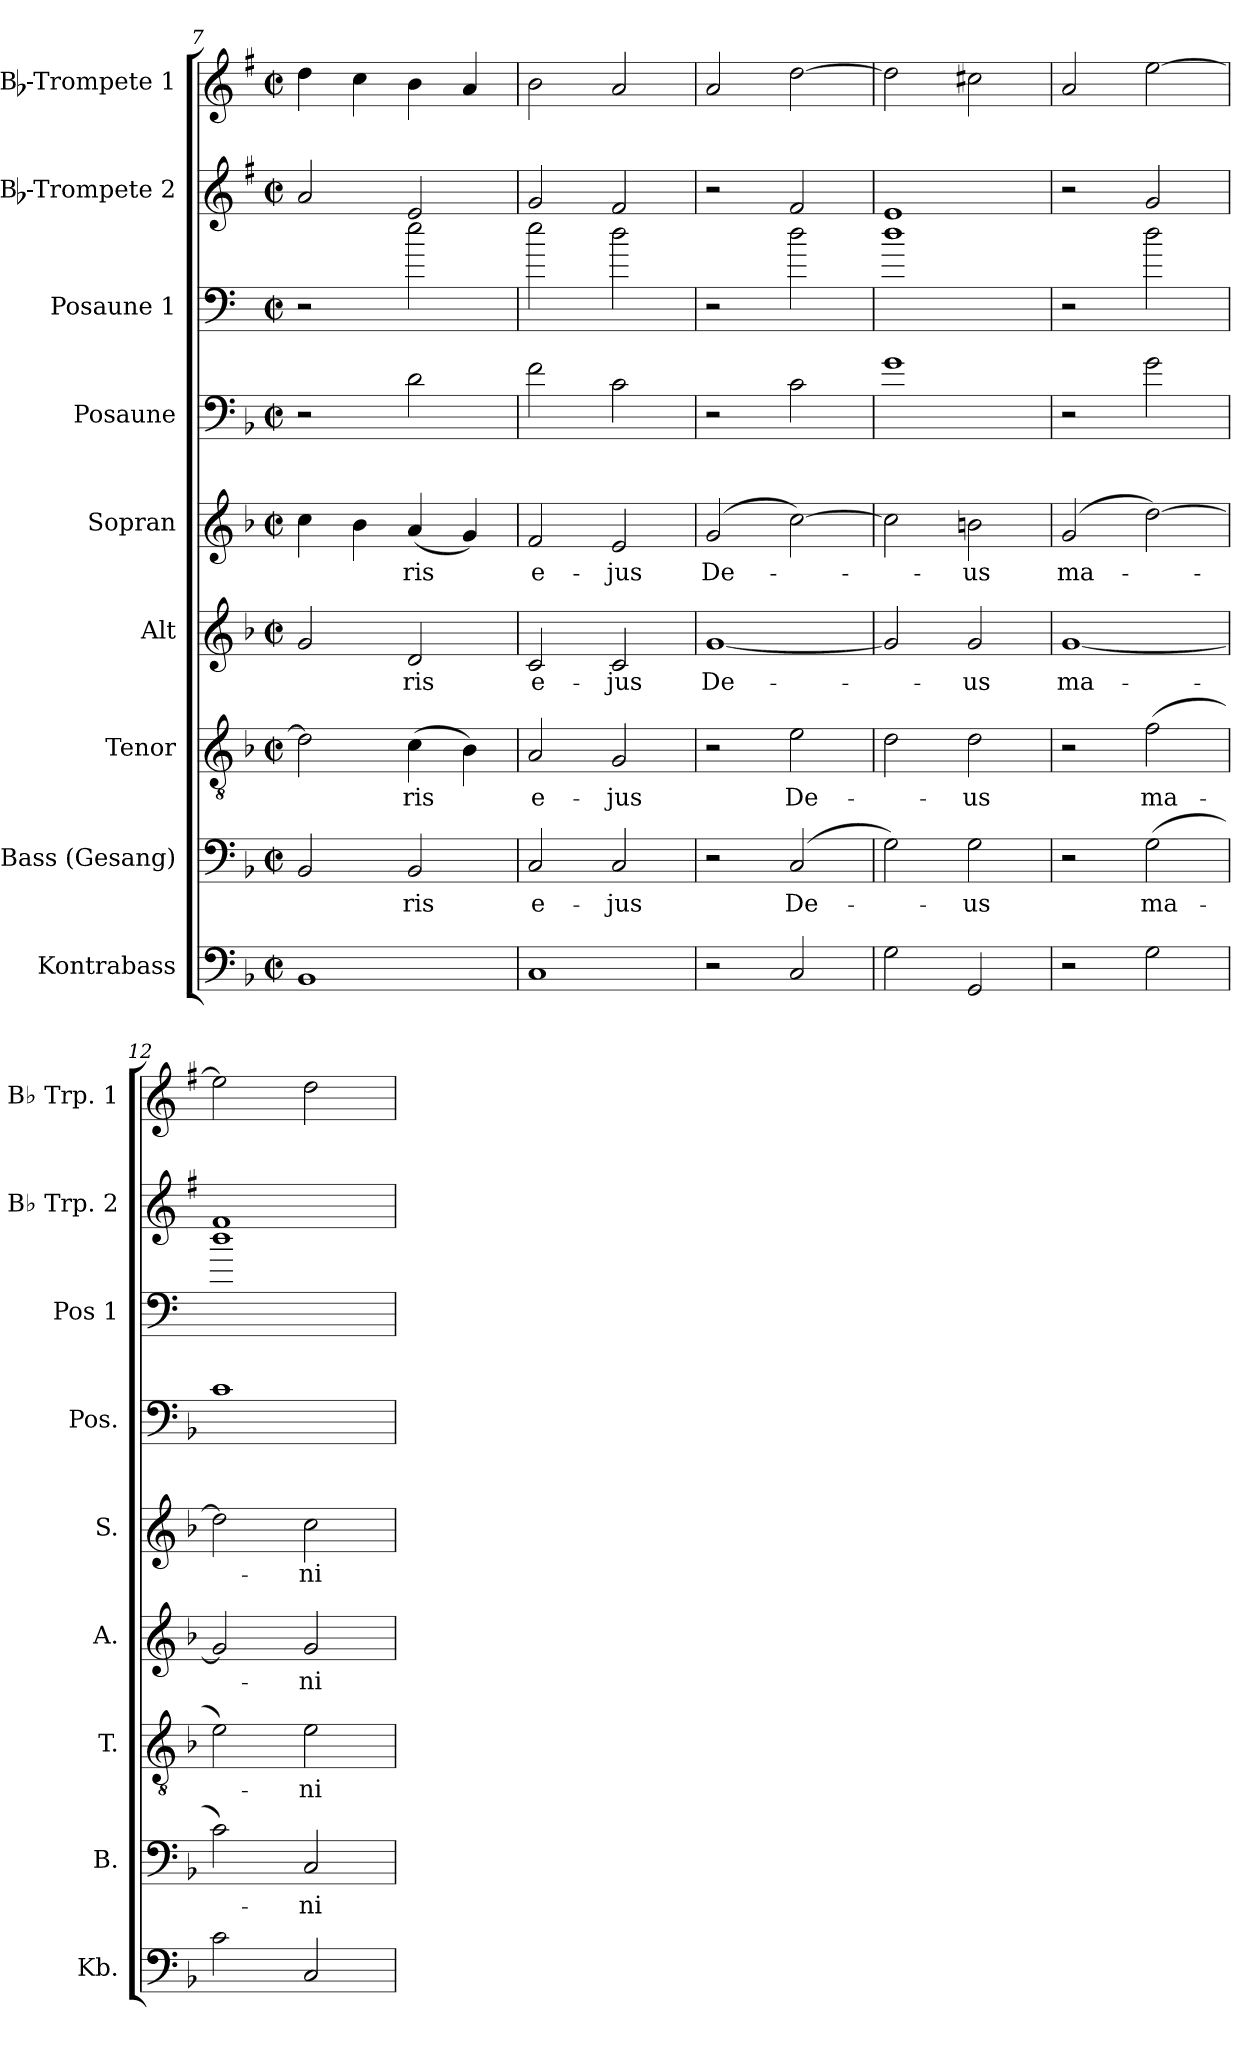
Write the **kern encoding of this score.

**kern	**kern	**text	**kern	**text	**kern	**text	**kern	**text	**kern	**kern	**kern	**kern
*part9	*part8	*part8	*part7	*part7	*part6	*part6	*part5	*part5	*part4	*part3	*part2	*part1
*staff9	*staff8	*staff8	*staff7	*staff7	*staff6	*staff6	*staff5	*staff5	*staff4	*staff3	*staff2	*staff1
*I"Kontrabass	*I"Bass (Gesang)	*	*I"Tenor	*	*I"Alt	*	*I"Sopran	*	*I"Posaune	*I"Posaune 1	*I"Bb-Trompete 2	*I"Bb-Trompete 1
*I'Kb.	*I'B.	*	*I'T.	*	*I'A.	*	*I'S.	*	*I'Pos.	*I'Pos 1	*I'Bb Trp. 2	*I'Bb Trp. 1
*clefF4	*clefF4	*	*clefGv2	*	*clefG2	*	*clefG2	*	*clefF4	*clefF4	*clefG2	*clefG2
*ITrd7c12	*	*	*	*	*	*	*	*	*	*ITrd4c7	*ITrd1c2	*ITrd1c2
*k[b-]	*k[b-]	*	*k[b-]	*	*k[b-]	*	*k[b-]	*	*k[b-]	*k[b-]	*k[b-]	*k[b-]
*F:	*F:	*	*F:	*	*F:	*	*F:	*	*F:	*F:	*F:	*F:
*M2/2	*M2/2	*	*M2/2	*	*M2/2	*	*M2/2	*	*M2/2	*M2/2	*M2/2	*M2/2
*met(c|)	*met(c|)	*	*met(c|)	*	*met(c|)	*	*met(c|)	*	*met(c|)	*met(c|)	*met(c|)	*met(c|)
=7	=7	=7	=7	=7	=7	=7	=7	=7	=7	=7	=7	=7
1BBB-	2BB-/	.	2d\]	.	2g/	.	4cc\	.	2r	2r	2g/	4cc\
.	.	.	.	.	.	.	4b-\	.	.	.	.	4b-\
!	!	!LO:LY:b	!	!LO:LY:b	!	!LO:LY:b	!	!LO:LY:b	!	!	!	!
.	2BB-/	-ris	(>4c\	-ris	2d/	-ris	(<4a/	-ris	2d\	2a\	2d/	4a\
.	.	.	4B-\)	.	.	.	4g/)	.	.	.	.	4g/
=8	=8	=8	=8	=8	=8	=8	=8	=8	=8	=8	=8	=8
!	!	!LO:LY:b	!	!LO:LY:b	!	!LO:LY:b	!	!LO:LY:b	!	!	!	!
1CC	2C/	e-	2A/	e-	2c/	e-	2f/	e-	2f\	2a\	2f/	2a\
!	!	!LO:LY:b	!	!LO:LY:b	!	!LO:LY:b	!	!LO:LY:b	!	!	!	!
.	2C/	-jus	2G/	-jus	2c/	-jus	2e/	-jus	2c\	2g\	2e/	2g/
=9	=9	=9	=9	=9	=9	=9	=9	=9	=9	=9	=9	=9
!	!	!	!	!	!	!LO:LY:b	!	!LO:LY:b	!	!	!	!
2r	2r	.	2r	.	[1g	De-	(2g/	De-	2r	2r	2r	2g/
!	!	!LO:LY:b	!	!LO:LY:b	!	!	!	!	!	!	!	!
2CC/	(2C/	De-	2e\	De-	.	.	[2cc\)	.	2c\	2g\	2e/	[2cc\
=10	=10	=10	=10	=10	=10	=10	=10	=10	=10	=10	=10	=10
2GG\	2G\)	.	2d\	.	2g/]	.	2cc\]	.	1g	1g	1d	2cc\]
!	!	!LO:LY:b	!	!LO:LY:b	!	!LO:LY:b	!	!LO:LY:b	!	!	!	!
2GGG/	2G\	-us	2d\	-us	2g/	-us	2bn\	-us	.	.	.	2bn\
=11	=11	=11	=11	=11	=11	=11	=11	=11	=11	=11	=11	=11
!	!	!	!	!	!	!LO:LY:b	!	!LO:LY:b	!	!	!	!
2r	2r	.	2r	.	[1g	ma-	(2g/	ma-	2r	2r	2r	2g/
!	!	!LO:LY:b	!	!LO:LY:b	!	!	!	!	!	!	!	!
2GG\	(>2G\	ma-	(>2f\	ma-	.	.	[2dd\)	.	2g\	2g\	2f/	[2dd\
!!LO:PB:g=z
=12	=12	=12	=12	=12	=12	=12	=12	=12	=12	=12	=12	=12
2C\	2c\)	.	2e\)	.	2g/]	.	2dd\]	.	1c	1g	1e	2dd\]
!	!	!LO:LY:b	!	!LO:LY:b	!	!LO:LY:b	!	!LO:LY:b	!	!	!	!
2CC/	2C/	-ni-	2e\	-ni-	2g/	-ni-	2cc\	-ni-	.	.	.	2cc\
=	=	=	=	=	=	=	=	=	=	=	=	=
*-	*-	*-	*-	*-	*-	*-	*-	*-	*-	*-	*-	*-
